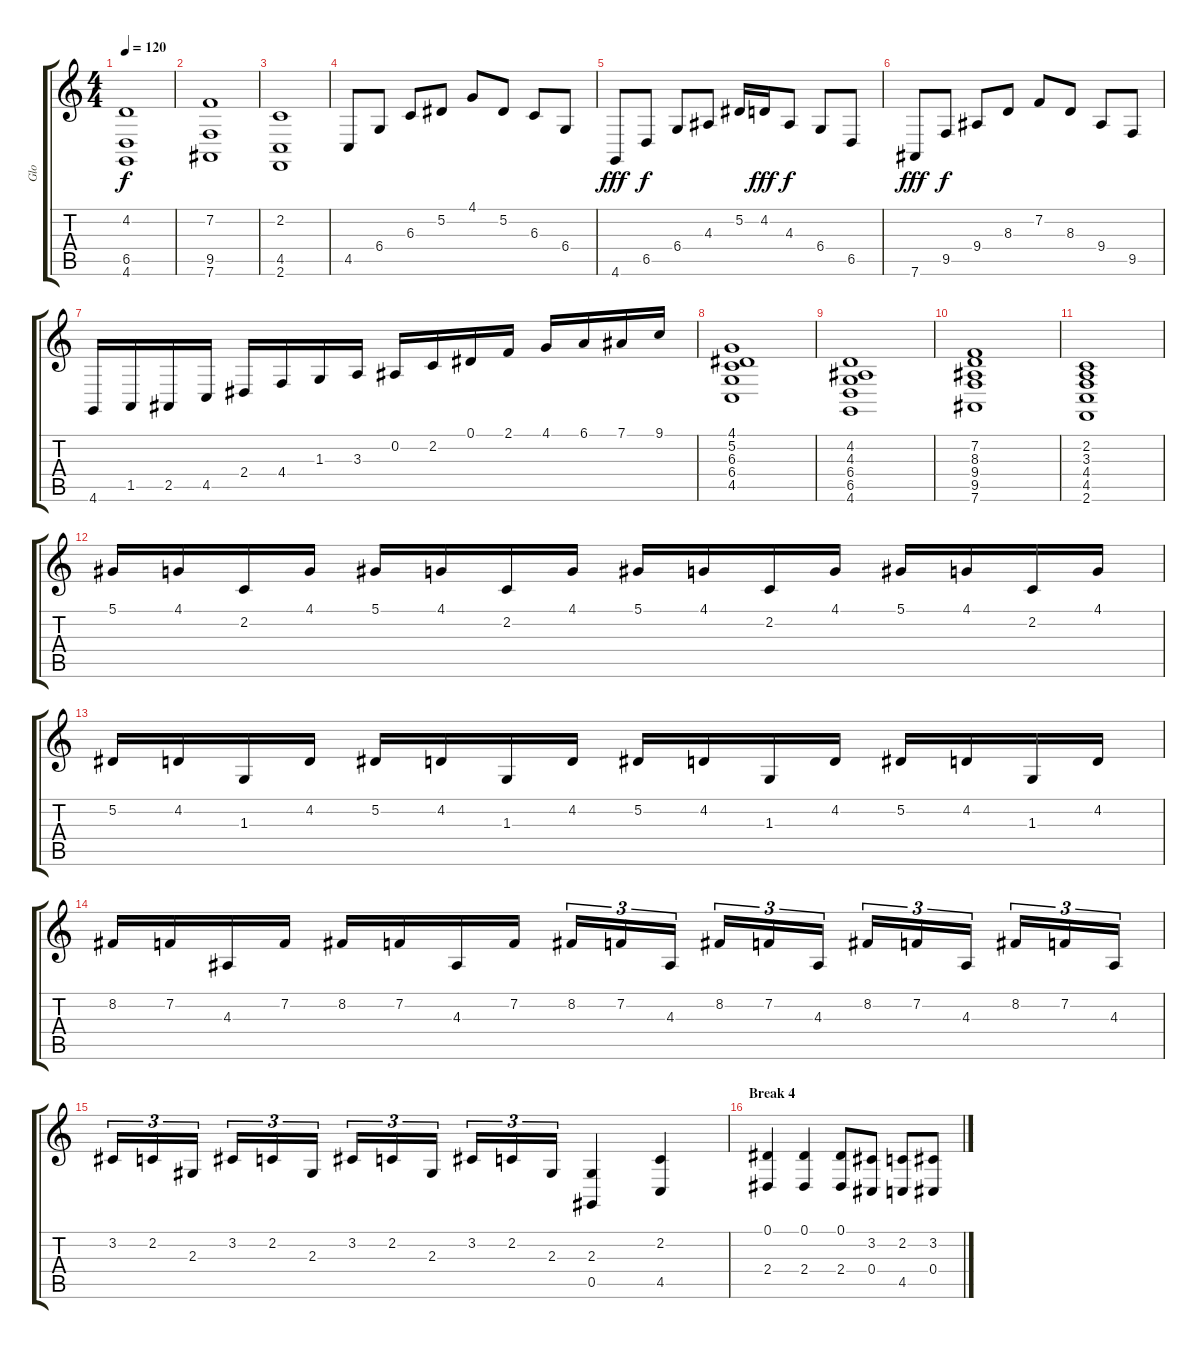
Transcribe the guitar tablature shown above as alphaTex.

\track ("Glo" "Glo") {instrument viola}
\staff {score tabs}
\tuning (Eb4 Bb3 Gb3 Db3 Ab2 Eb2) {hide}
\ts (4 4)
\tempo 120
\clef g2
\ks c
(4.2 6.5 4.6).1{dy f} |
(7.2 9.5 7.6).1 |
(2.2 4.5 2.6).1 |
4.5.8 6.4.8 6.3.8 5.2.8 4.1.8 5.2.8 6.3.8 6.4.8 |
4.6.8{dy fff} 6.5.8{dy f} 6.4.8 4.3.8 5.2.16 4.2.16{dy fff} 4.3.8{dy f} 6.4.8 6.5.8 |
7.6.8{dy fff} 9.5.8{dy f} 9.4.8 8.3.8 7.2.8 8.3.8 9.4.8 9.5.8 |
4.6.16 1.5.16 2.5.16 4.5.16 2.4.16 4.4.16 1.3.16 3.3.16 0.2.16 2.2.16 0.1.16 2.1.16 4.1.16 6.1.16 7.1.16 9.1.16 |
(4.1 5.2 6.3 6.4 4.5).1 |
(4.2 4.3 6.4 6.5 4.6).1 |
(7.2 8.3 9.4 9.5 7.6).1 |
(2.2 3.3 4.4 4.5 2.6).1 |
5.1.16 4.1.16 2.2.16 4.1.16 5.1.16 4.1.16 2.2.16 4.1.16 5.1.16 4.1.16 2.2.16 4.1.16 5.1.16 4.1.16 2.2.16 4.1.16 |
5.2.16 4.2.16 1.3.16 4.2.16 5.2.16 4.2.16 1.3.16 4.2.16 5.2.16 4.2.16 1.3.16 4.2.16 5.2.16 4.2.16 1.3.16 4.2.16 |
8.2.16 7.2.16 4.3.16 7.2.16 8.2.16 7.2.16 4.3.16 7.2.16 8.2.16{tu (3 2)} 7.2.16{tu (3 2)} 4.3.16{tu (3 2)} 8.2.16{tu (3 2)} 7.2.16{tu (3 2)} 4.3.16{tu (3 2)} 8.2.16{tu (3 2)} 7.2.16{tu (3 2)} 4.3.16{tu (3 2)} 8.2.16{tu (3 2)} 7.2.16{tu (3 2)} 4.3.16{tu (3 2)} |
3.2.16{tu (3 2)} 2.2.16{tu (3 2)} 2.3.16{tu (3 2)} 3.2.16{tu (3 2)} 2.2.16{tu (3 2)} 2.3.16{tu (3 2)} 3.2.16{tu (3 2)} 2.2.16{tu (3 2)} 2.3.16{tu (3 2)} 3.2.16{tu (3 2)} 2.2.16{tu (3 2)} 2.3.16{tu (3 2)} (2.3 0.5).4 (2.2 4.5).4 |
\section ("" "Break 4")
(0.1 2.4).4 (0.1 2.4).4 (0.1 2.4).8 (3.2 0.4).8 (2.2 4.5).8 (3.2 0.4).8
